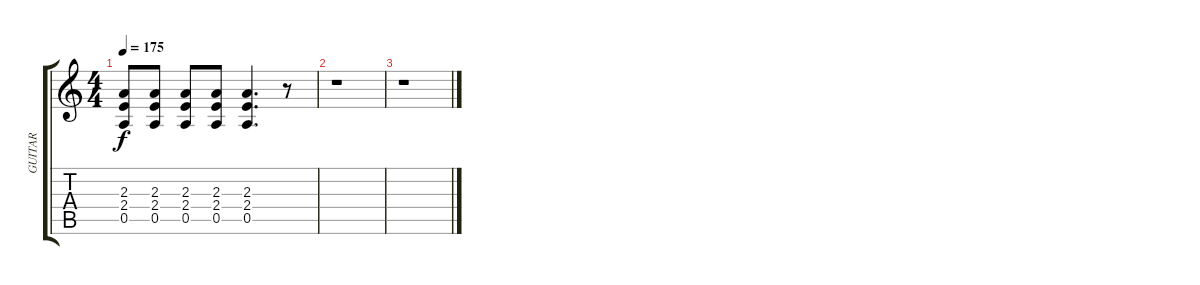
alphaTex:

\track ("GUITAR" "GUITAR") {instrument overdrivenguitar}
\staff {score tabs}
\tuning (E4 B3 G3 D3 A2 E2) {hide}
\ts (4 4)
\tempo 175
\clef g2
\ks c
(2.3 2.4 0.5).8{dy f} (2.3 2.4 0.5).8 (2.3 2.4 0.5).8 (2.3 2.4 0.5).8 (2.3 2.4 0.5).4{d} r.8 |
r.1 |
r.1
